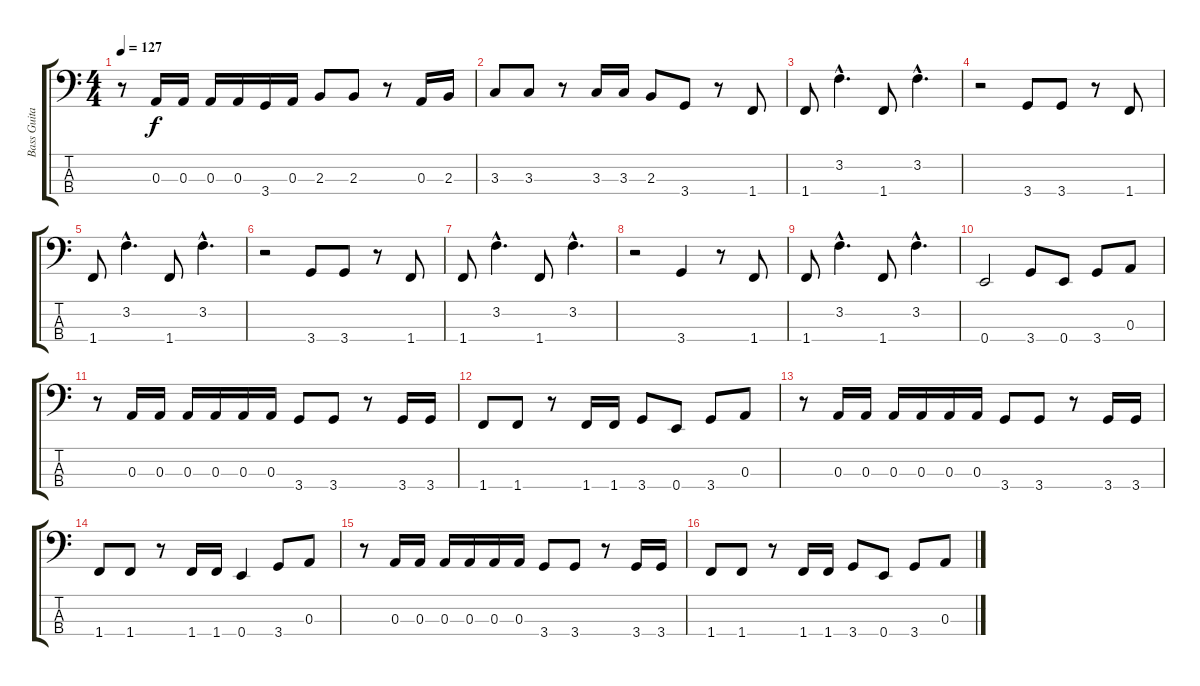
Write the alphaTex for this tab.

\track ("Bass Guitar" "Bass Guita") {instrument electricbasspick}
\staff {score tabs}
\tuning (G2 D2 A1 E1) {hide}
\ts (4 4)
\tempo 127
\clef f4
\ks c
r.8{dy f} 0.3.16 0.3.16 0.3.16 0.3.16 3.4.16 0.3.16 2.3.8 2.3.8 r.8 0.3.16 2.3.16 |
3.3.8 3.3.8 r.8 3.3.16 3.3.16 2.3.8 3.4.8 r.8 1.4.8 |
1.4.8 3.2{hac}.4{d} 1.4.8 3.2{hac}.4{d} |
r.2 3.4.8 3.4.8 r.8 1.4.8 |
1.4.8 3.2{hac}.4{d} 1.4.8 3.2{hac}.4{d} |
r.2 3.4.8 3.4.8 r.8 1.4.8 |
1.4.8 3.2{hac}.4{d} 1.4.8 3.2{hac}.4{d} |
r.2 3.4.4 r.8 1.4.8 |
1.4.8 3.2{hac}.4{d} 1.4.8 3.2{hac}.4{d} |
0.4.2 3.4.8 0.4.8 3.4.8 0.3.8 |
r.8 0.3.16 0.3.16 0.3.16 0.3.16 0.3.16 0.3.16 3.4.8 3.4.8 r.8 3.4.16 3.4.16 |
1.4.8 1.4.8 r.8 1.4.16 1.4.16 3.4.8 0.4.8 3.4.8 0.3.8 |
r.8 0.3.16 0.3.16 0.3.16 0.3.16 0.3.16 0.3.16 3.4.8 3.4.8 r.8 3.4.16 3.4.16 |
1.4.8 1.4.8 r.8 1.4.16 1.4.16 0.4.4 3.4.8 0.3.8 |
r.8 0.3.16 0.3.16 0.3.16 0.3.16 0.3.16 0.3.16 3.4.8 3.4.8 r.8 3.4.16 3.4.16 |
1.4.8 1.4.8 r.8 1.4.16 1.4.16 3.4.8 0.4.8 3.4.8 0.3.8
